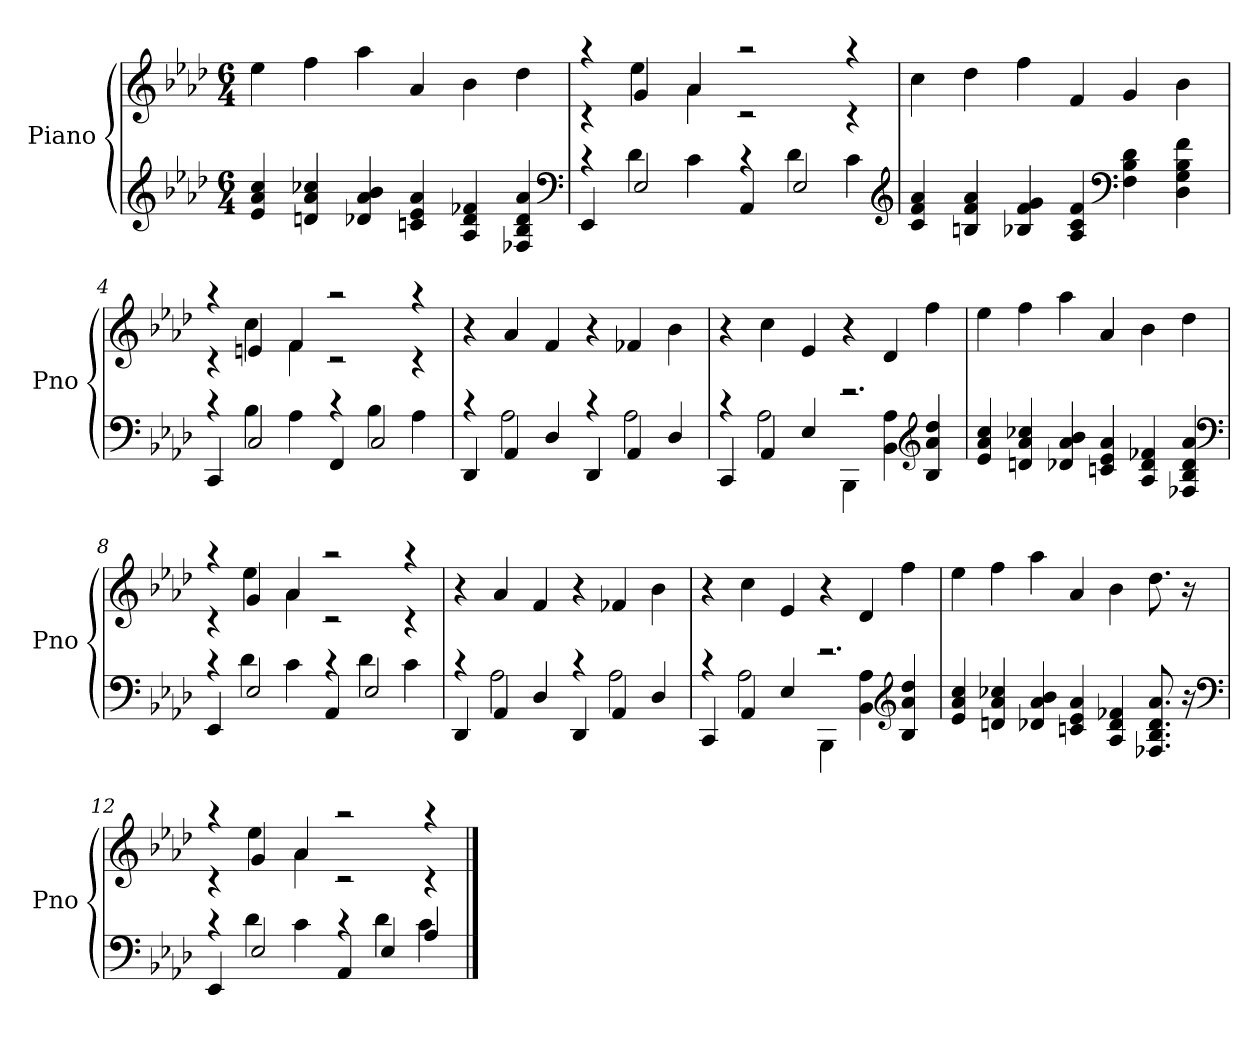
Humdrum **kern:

**kern	**kern
*part1	*part1
*staff2	*staff1
*I"Piano	*
*I'Pno	*
*clefG2	*clefG2
*k[b-e-a-d-]	*k[b-e-a-d-]
*A-:	*A-:
*M6/4	*M6/4
=1	=1
4e- 4a- 4cc	4ee-
4dn 4a- 4cc-X	4ff
4d-X 4a- 4b-	4aa-
4cn 4e- 4a-	4a-
4A- 4d- 4f-X	4b-
4F-X 4B- 4d- 4a-	4dd-
*clefF4	*
=2	=2
*^	*^
4EE-	4rc	4rc	4raa
2E-	4d-	4g	4ee-
.	4c	4a-	4a-
4AA-	4rc	2rc	2raa
2E-	4d-	.	.
.	4c	4rc	4raa
*v	*v	*	*
*	*v	*v
*clefG2	*
=3	=3
4c 4f 4a-	4cc
4Bn 4f 4a-	4dd-
4B-X 4f 4g	4ff
4A- 4c 4f	4f
*clefF4	*
4F 4B- 4d-	4g
4D- 4G 4B- 4f	4b-
=4	=4
*^	*^
4CC	4rc	4rc	4raa
2C	4B-	4en	4cc
.	4A-	4f	4f
4FF	4rc	2rc	2raa
2C	4B-	.	.
.	4A-	4rc	4raa
*	*	*v	*v
=5	=5	=5
4DD-	4rc	4r
4AA-	2A-	4a-
4D-	.	4f
4DD-	4rc	4r
4AA-	2A-	4f-X
4D-	.	4b-
=6	=6	=6
4CC	4rc	4r
4AA-	2A-	4cc
4E-	.	4e-
2.rEE	4BBB-	4r
.	4BB- 4A-	4d-
*clefG2	*	*
.	4B- 4a- 4dd-	4ff
*v	*v	*
=7	=7
4e- 4a- 4cc	4ee-
4dn 4a- 4cc-X	4ff
4d-X 4a- 4b-	4aa-
4cn 4e- 4a-	4a-
4A- 4d- 4f-X	4b-
4F-X 4B- 4d- 4a-	4dd-
*clefF4	*
=8	=8
*^	*^
4EE-	4rc	4rc	4raa
2E-	4d-	4g	4ee-
.	4c	4a-	4a-
4AA-	4rc	2rc	2raa
2E-	4d-	.	.
.	4c	4rc	4raa
*	*	*v	*v
=9	=9	=9
4DD-	4rc	4r
4AA-	2A-	4a-
4D-	.	4f
4DD-	4rc	4r
4AA-	2A-	4f-X
4D-	.	4b-
=10	=10	=10
4CC	4rc	4r
4AA-	2A-	4cc
4E-	.	4e-
2.rEE	4BBB-	4r
.	4BB- 4A-	4d-
*clefG2	*	*
.	4B- 4a- 4dd-	4ff
*v	*v	*
=11	=11
4e- 4a- 4cc	4ee-
4dn 4a- 4cc-X	4ff
4d-X 4a- 4b-	4aa-
4cn 4e- 4a-	4a-
4A- 4d- 4f-X	4b-
8.F-X 8.B- 8.d- 8.a-	8.dd-
16r	16r
*clefF4	*
=12	=12
*^	*^
4EE-	4rc	4rc	4raa
2E-	4d-	4g	4ee-
.	4c	4a-	4a-
4AA-	4rc	2rc	2raa
4E-	4d-	.	.
4A-	4c	4rc	4raa
*v	*v	*	*
*	*v	*v
==	==
*-	*-
